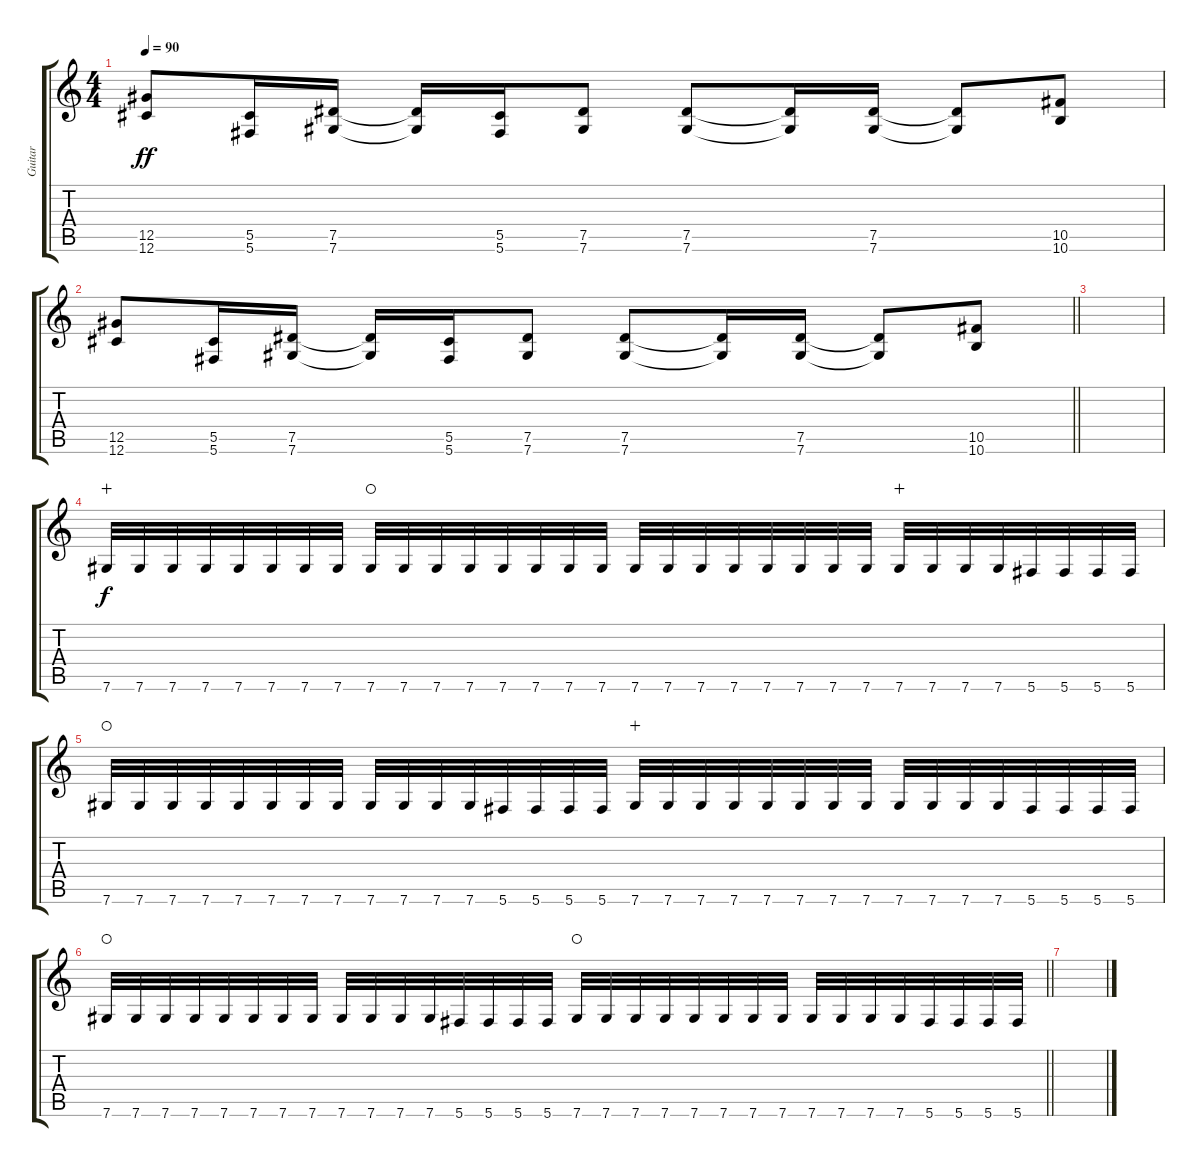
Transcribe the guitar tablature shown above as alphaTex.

\track ("Guitar" "Guitar") {instrument overdrivenguitar}
\staff {score tabs}
\tuning (Eb4 Bb3 Gb3 Db3 Ab2 Db2) {hide}
\ts (4 4)
\tempo 90
\clef g2
\ks c
(12.5 12.6).8{dy ff} (5.5 5.6).16 (7.5 7.6).16 (7.5{t} 7.6{t}).16 (5.5 5.6).16 (7.5 7.6).8 (7.5 7.6).8 (7.5{t} 7.6{t}).16 (7.5 7.6).16 (7.5{t} 7.6{t}).8 (10.5 10.6).8 |
\barLineRight lightlight
(12.5 12.6).8 (5.5 5.6).16 (7.5 7.6).16 (7.5{t} 7.6{t}).16 (5.5 5.6).16 (7.5 7.6).8 (7.5 7.6).8 (7.5{t} 7.6{t}).16 (7.5 7.6).16 (7.5{t} 7.6{t}).8 (10.5 10.6).8 |
\section ("" "")
|
7.6.32{dy f wahc} 7.6.32 7.6.32 7.6.32 7.6.32 7.6.32 7.6.32 7.6.32 7.6.32{waho} 7.6.32 7.6.32 7.6.32 7.6.32 7.6.32 7.6.32 7.6.32 7.6.32 7.6.32 7.6.32 7.6.32 7.6.32 7.6.32 7.6.32 7.6.32 7.6.32{wahc} 7.6.32 7.6.32 7.6.32 5.6.32 5.6.32 5.6.32 5.6.32 |
7.6.32{waho} 7.6.32 7.6.32 7.6.32 7.6.32 7.6.32 7.6.32 7.6.32 7.6.32 7.6.32 7.6.32 7.6.32 5.6.32 5.6.32 5.6.32 5.6.32 7.6.32{wahc} 7.6.32 7.6.32 7.6.32 7.6.32 7.6.32 7.6.32 7.6.32 7.6.32 7.6.32 7.6.32 7.6.32 5.6.32 5.6.32 5.6.32 5.6.32 |
\barLineRight lightlight
7.6.32{waho} 7.6.32 7.6.32 7.6.32 7.6.32 7.6.32 7.6.32 7.6.32 7.6.32 7.6.32 7.6.32 7.6.32 5.6.32 5.6.32 5.6.32 5.6.32 7.6.32{waho} 7.6.32 7.6.32 7.6.32 7.6.32 7.6.32 7.6.32 7.6.32 7.6.32 7.6.32 7.6.32 7.6.32 5.6.32 5.6.32 5.6.32 5.6.32 |
\section ("" "")
